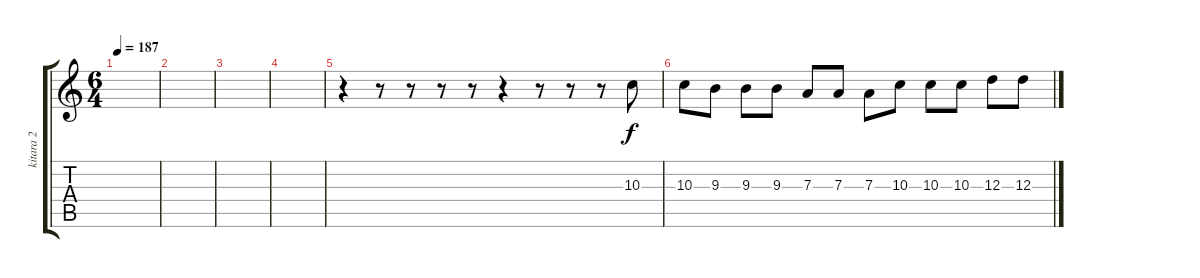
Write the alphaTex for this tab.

\track ("kitara 2" "kitara 2") {instrument overdrivenguitar}
\staff {score tabs}
\tuning (B3 Gb3 D3 A2 E2 B1) {hide}
\ts (6 4)
\tempo 187
\clef g2
\ks c
|
|
|
|
r.4 r.8 r.8 r.8 r.8 r.4 r.8 r.8 r.8 10.3.8{dy f} |
10.3.8 9.3.8 9.3.8 9.3.8 7.3.8 7.3.8 7.3.8 10.3.8 10.3.8 10.3.8 12.3.8 12.3.8
